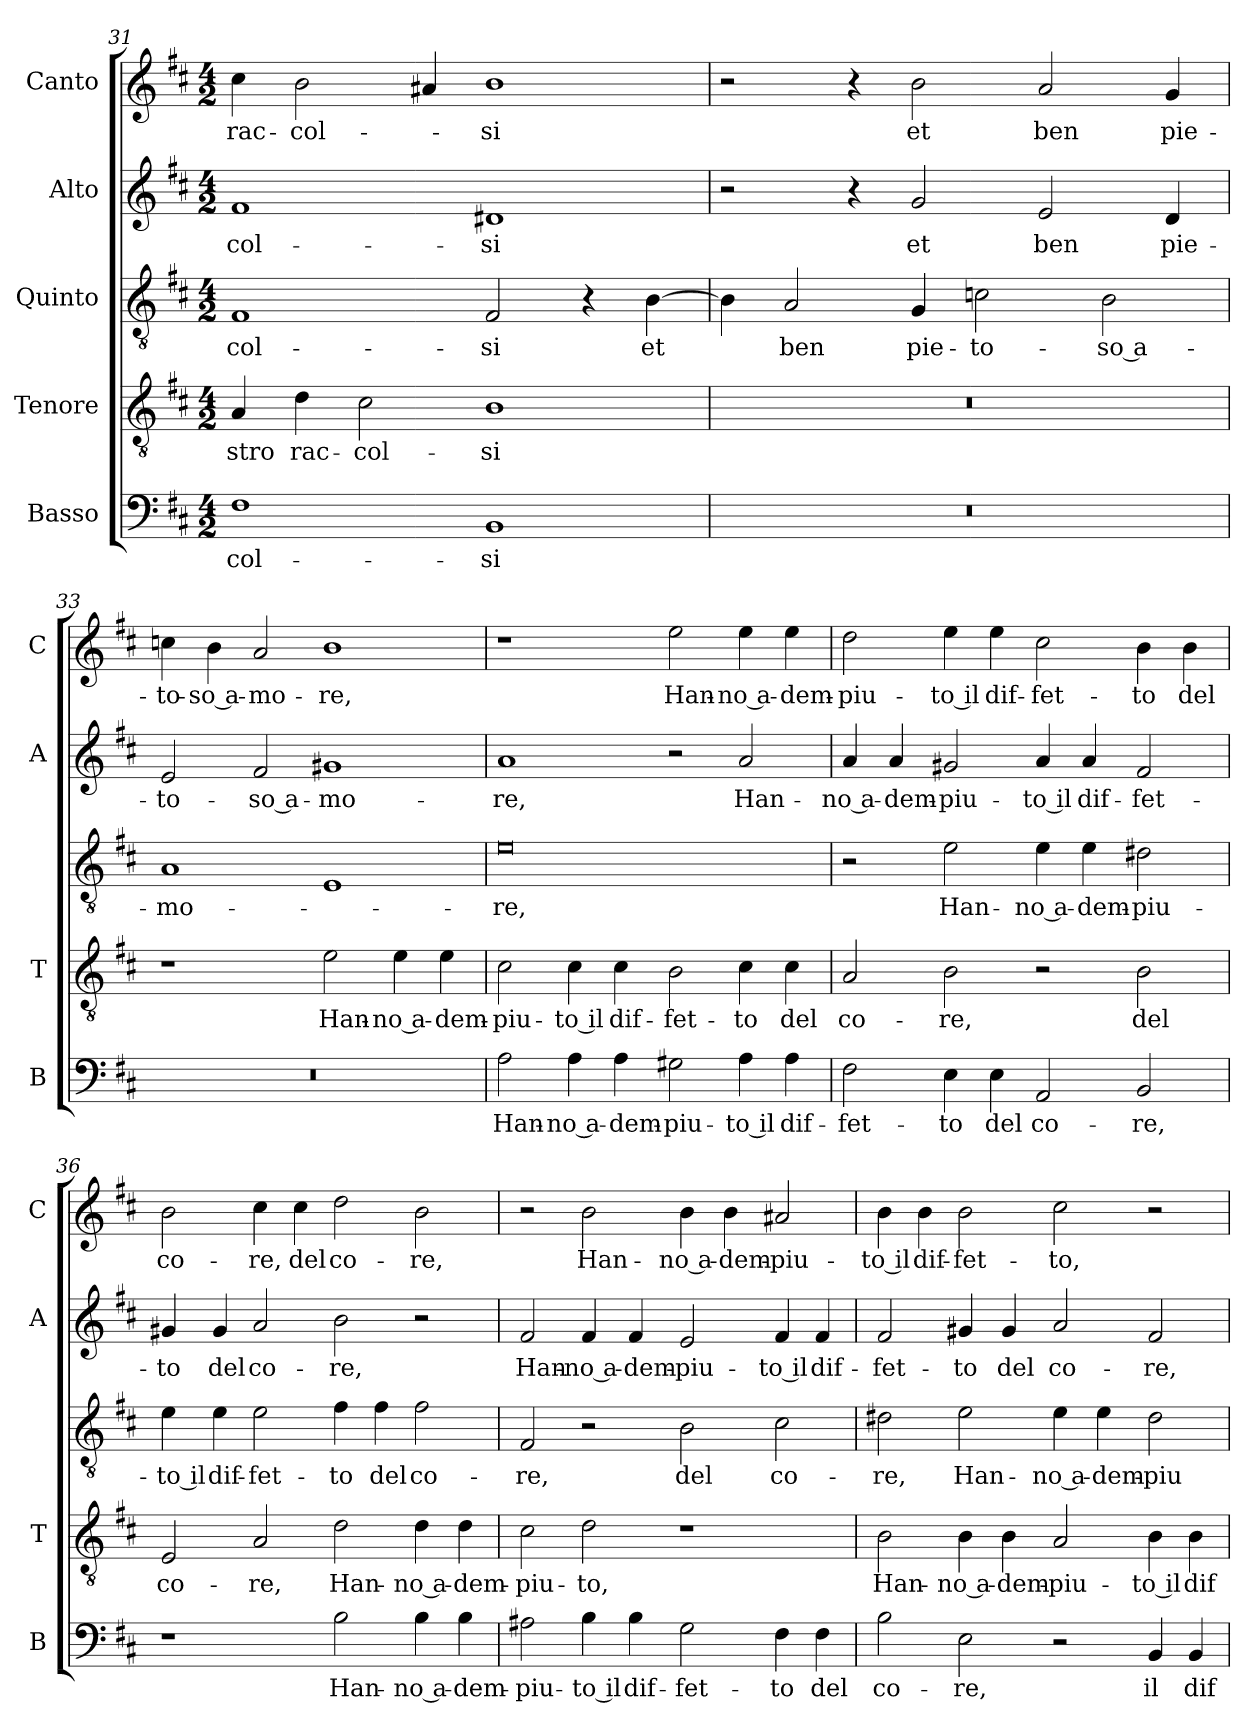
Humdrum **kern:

**kern	**text	**kern	**text	**kern	**text	**kern	**text	**kern	**text
*part5	*part5	*part4	*part4	*part3	*part3	*part2	*part2	*part1	*part1
*staff5	*staff5	*staff4	*staff4	*staff3	*staff3	*staff2	*staff2	*staff1	*staff1
*I"Basso	*	*I"Tenore	*	*I"Quinto	*	*I"Alto	*	*I"Canto	*
*I'B	*	*I'T	*	*	*	*I'A	*	*I'C	*
*clefF4	*	*clefGv2	*	*clefGv2	*	*clefG2	*	*clefG2	*
*k[f#c#]	*	*k[f#c#]	*	*k[f#c#]	*	*k[f#c#]	*	*k[f#c#]	*
*D:	*	*D:	*	*D:	*	*D:	*	*D:	*
*M4/2	*	*M4/2	*	*M4/2	*	*M4/2	*	*M4/2	*
=31	=31	=31	=31	=31	=31	=31	=31	=31	=31
!	!LO:LY:b	!	!LO:LY:b	!	!LO:LY:b	!	!LO:LY:b	!	!LO:LY:b
1F#	-col-	4A/	-stro	1F#	-col-	1f#	-col-	4cc#\	rac-
!	!	!	!LO:LY:b	!	!	!	!	!	!LO:LY:b
.	.	4d\	rac-	.	.	.	.	2b\	-col-
!	!	!	!LO:LY:b	!	!	!	!	!	!
.	.	2c#\	-col-	.	.	.	.	.	.
.	.	.	.	.	.	.	.	4a#X/	.
!	!LO:LY:b	!	!LO:LY:b	!	!LO:LY:b	!	!LO:LY:b	!	!LO:LY:b
1BB	-si	1B	-si	2F#/	-si	1d#X	-si	1b	-si
.	.	.	.	4r	.	.	.	.	.
!	!	!	!	!	!LO:LY:b	!	!	!	!
.	.	.	.	[4B\	et	.	.	.	.
!!LO:LB:g=z
=32	=32	=32	=32	=32	=32	=32	=32	=32	=32
0r	.	0r	.	4B\]	.	2r	.	2r	.
!	!	!	!	!	!LO:LY:b	!	!	!	!
.	.	.	.	2A/	ben	.	.	.	.
.	.	.	.	.	.	4r	.	4r	.
!	!	!	!	!	!LO:LY:b	!	!LO:LY:b	!	!LO:LY:b
.	.	.	.	4G/	pie-	2g/	et	2b\	et
!	!	!	!	!	!LO:LY:b	!	!	!	!
.	.	.	.	2cn\	-to-	.	.	.	.
!	!	!	!	!	!	!	!LO:LY:b	!	!LO:LY:b
.	.	.	.	.	.	2e/	ben	2a/	ben
!	!	!	!	!	!LO:LY:b	!	!	!	!
.	.	.	.	2B\	-so a-	.	.	.	.
!	!	!	!	!	!	!	!LO:LY:b	!	!LO:LY:b
.	.	.	.	.	.	4d/	pie-	4g/	pie-
=33	=33	=33	=33	=33	=33	=33	=33	=33	=33
!	!	!	!	!	!LO:LY:b	!	!LO:LY:b	!	!LO:LY:b
0r	.	1r	.	1A	-mo-	2e/	-to-	4ccn\	-to-
!	!	!	!	!	!	!	!	!	!LO:LY:b
.	.	.	.	.	.	.	.	4b\	-so a-
!	!	!	!	!	!	!	!LO:LY:b	!	!LO:LY:b
.	.	.	.	.	.	2f#/	-so a-	2a/	-mo-
!	!	!	!LO:LY:b	!	!	!	!LO:LY:b	!	!LO:LY:b
.	.	2e\	Han-	1E	.	1g#X	-mo-	1b	-re,
!	!	!	!LO:LY:b	!	!	!	!	!	!
.	.	4e\	-no a-	.	.	.	.	.	.
!	!	!	!LO:LY:b	!	!	!	!	!	!
.	.	4e\	-dem-	.	.	.	.	.	.
=34	=34	=34	=34	=34	=34	=34	=34	=34	=34
!	!LO:LY:b	!	!LO:LY:b	!	!LO:LY:b	!	!LO:LY:b	!	!
2A\	Han-	2c#\	-piu-	0e	-re,	1a	-re,	1r	.
!	!LO:LY:b	!	!LO:LY:b	!	!	!	!	!	!
4A\	-no a-	4c#\	-to il	.	.	.	.	.	.
!	!LO:LY:b	!	!LO:LY:b	!	!	!	!	!	!
4A\	-dem-	4c#\	dif-	.	.	.	.	.	.
!	!LO:LY:b	!	!LO:LY:b	!	!	!	!	!	!LO:LY:b
2G#X\	-piu-	2B\	-fet-	.	.	2r	.	2ee\	Han-
!	!LO:LY:b	!	!LO:LY:b	!	!	!	!LO:LY:b	!	!LO:LY:b
4A\	-to il	4c#\	-to	.	.	2a/	Han-	4ee\	-no a-
!	!LO:LY:b	!	!LO:LY:b	!	!	!	!	!	!LO:LY:b
4A\	dif-	4c#\	del	.	.	.	.	4ee\	-dem-
=35	=35	=35	=35	=35	=35	=35	=35	=35	=35
!	!LO:LY:b	!	!LO:LY:b	!	!	!	!LO:LY:b	!	!LO:LY:b
2F#\	-fet-	2A/	co-	2r	.	4a/	-no a-	2dd\	-piu-
!	!	!	!	!	!	!	!LO:LY:b	!	!
.	.	.	.	.	.	4a/	-dem-	.	.
!	!LO:LY:b	!	!LO:LY:b	!	!LO:LY:b	!	!LO:LY:b	!	!LO:LY:b
4E\	-to	2B\	-re,	2e\	Han-	2g#X/	-piu-	4ee\	-to il
!	!LO:LY:b	!	!	!	!	!	!	!	!LO:LY:b
4E\	del	.	.	.	.	.	.	4ee\	dif-
!	!LO:LY:b	!	!	!	!LO:LY:b	!	!LO:LY:b	!	!LO:LY:b
2AA/	co-	2r	.	4e\	-no a-	4a/	-to il	2cc#\	-fet-
!	!	!	!	!	!LO:LY:b	!	!LO:LY:b	!	!
.	.	.	.	4e\	-dem-	4a/	dif-	.	.
!	!LO:LY:b	!	!LO:LY:b	!	!LO:LY:b	!	!LO:LY:b	!	!LO:LY:b
2BB/	-re,	2B\	del	2d#X\	-piu-	2f#/	-fet-	4b\	-to
!	!	!	!	!	!	!	!	!	!LO:LY:b
.	.	.	.	.	.	.	.	4b\	del
!!LO:PB:g=z
=36	=36	=36	=36	=36	=36	=36	=36	=36	=36
!	!	!	!LO:LY:b	!	!LO:LY:b	!	!LO:LY:b	!	!LO:LY:b
1r	.	2E/	co-	4e\	-to il	4g#X/	-to	2b\	co-
!	!	!	!	!	!LO:LY:b	!	!LO:LY:b	!	!
.	.	.	.	4e\	dif-	4g#/	del	.	.
!	!	!	!LO:LY:b	!	!LO:LY:b	!	!LO:LY:b	!	!LO:LY:b
.	.	2A/	-re,	2e\	-fet-	2a/	co-	4cc#\	-re,
!	!	!	!	!	!	!	!	!	!LO:LY:b
.	.	.	.	.	.	.	.	4cc#\	del
!	!LO:LY:b	!	!LO:LY:b	!	!LO:LY:b	!	!LO:LY:b	!	!LO:LY:b
2B\	Han-	2d\	Han-	4f#\	-to	2b\	-re,	2dd\	co-
!	!	!	!	!	!LO:LY:b	!	!	!	!
.	.	.	.	4f#\	del	.	.	.	.
!	!LO:LY:b	!	!LO:LY:b	!	!LO:LY:b	!	!	!	!LO:LY:b
4B\	-no a-	4d\	-no a-	2f#\	co-	2r	.	2b\	-re,
!	!LO:LY:b	!	!LO:LY:b	!	!	!	!	!	!
4B\	-dem-	4d\	-dem-	.	.	.	.	.	.
=37	=37	=37	=37	=37	=37	=37	=37	=37	=37
!	!LO:LY:b	!	!LO:LY:b	!	!LO:LY:b	!	!LO:LY:b	!	!
2A#X\	-piu-	2c#\	-piu-	2F#/	-re,	2f#/	Han-	2r	.
!	!LO:LY:b	!	!LO:LY:b	!	!	!	!LO:LY:b	!	!LO:LY:b
4B\	-to il	2d\	-to,	2r	.	4f#/	-no a-	2b\	Han-
!	!LO:LY:b	!	!	!	!	!	!LO:LY:b	!	!
4B\	dif-	.	.	.	.	4f#/	-dem-	.	.
!	!LO:LY:b	!	!	!	!LO:LY:b	!	!LO:LY:b	!	!LO:LY:b
2G\	-fet-	1r	.	2B\	del	2e/	-piu-	4b\	-no a-
!	!	!	!	!	!	!	!	!	!LO:LY:b
.	.	.	.	.	.	.	.	4b\	-dem-
!	!LO:LY:b	!	!	!	!LO:LY:b	!	!LO:LY:b	!	!LO:LY:b
4F#\	-to	.	.	2c#\	co-	4f#/	-to il	2a#X/	-piu-
!	!LO:LY:b	!	!	!	!	!	!LO:LY:b	!	!
4F#\	del	.	.	.	.	4f#/	dif-	.	.
=38	=38	=38	=38	=38	=38	=38	=38	=38	=38
!	!LO:LY:b	!	!LO:LY:b	!	!LO:LY:b	!	!LO:LY:b	!	!LO:LY:b
2B\	co-	2B\	Han-	2d#X\	-re,	2f#/	-fet-	4b\	-to il
!	!	!	!	!	!	!	!	!	!LO:LY:b
.	.	.	.	.	.	.	.	4b\	dif-
!	!LO:LY:b	!	!LO:LY:b	!	!LO:LY:b	!	!LO:LY:b	!	!LO:LY:b
2E\	-re,	4B\	-no a-	2e\	Han-	4g#X/	-to	2b\	-fet-
!	!	!	!LO:LY:b	!	!	!	!LO:LY:b	!	!
.	.	4B\	-dem-	.	.	4g#/	del	.	.
!	!	!	!LO:LY:b	!	!LO:LY:b	!	!LO:LY:b	!	!LO:LY:b
2r	.	2A/	-piu-	4e\	-no a-	2a/	co-	2cc#\	-to,
!	!	!	!	!	!LO:LY:b	!	!	!	!
.	.	.	.	4e\	-dem-	.	.	.	.
!	!LO:LY:b	!	!LO:LY:b	!	!LO:LY:b	!	!LO:LY:b	!	!
4BB/	il	4B\	-to il	2d#\	-piu-	2f#/	-re,	2r	.
!	!LO:LY:b	!	!LO:LY:b	!	!	!	!	!	!
4BB/	dif-	4B\	dif-	.	.	.	.	.	.
=	=	=	=	=	=	=	=	=	=
*-	*-	*-	*-	*-	*-	*-	*-	*-	*-
